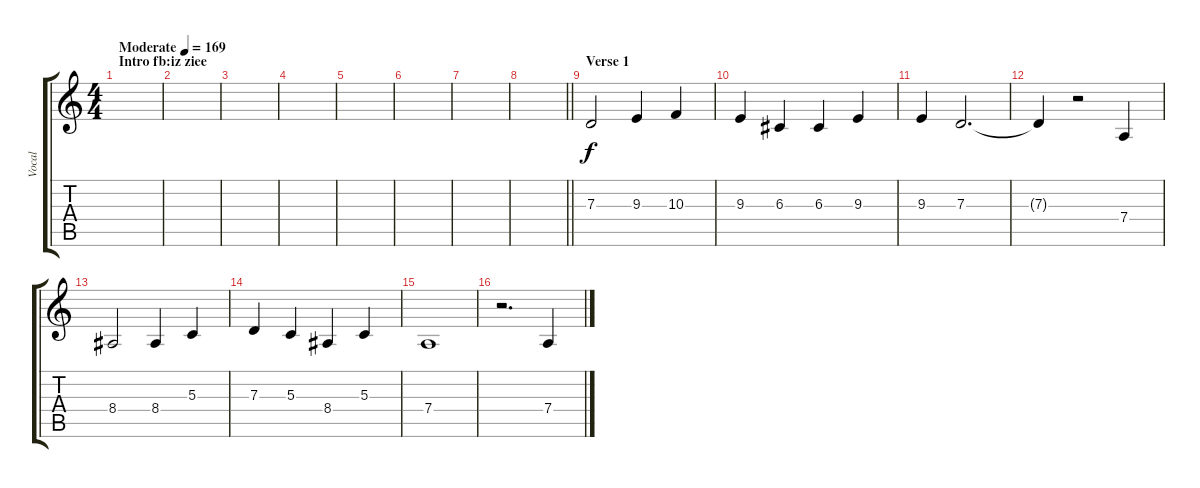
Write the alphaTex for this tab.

\track ("Vocal" "Vocal") {instrument vibraphone}
\staff {score tabs}
\tuning (E4 B3 G3 D3 A2 E2) {hide}
\ts (4 4)
\section ("" "Intro fb:iz ziee")
\tempo (169 "Moderate")
\clef g2
\ks c
|
|
|
|
|
|
|
\barLineRight lightlight
|
\section ("" "Verse 1")
7.3.2 9.3.4 10.3.4 |
9.3.4 6.3.4 6.3.4 9.3.4 |
9.3.4 7.3.2{d} |
7.3{t}.4 r.2 7.4.4 |
8.4.2 8.4.4 5.3.4 |
7.3.4 5.3.4 8.4.4 5.3.4 |
7.4.1 |
r.2{d} 7.4.4
